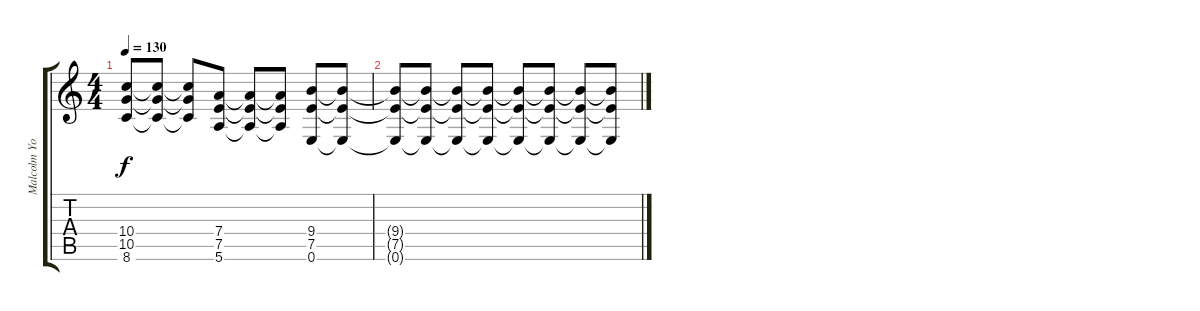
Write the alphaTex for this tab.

\track ("Malcolm Young" "Malcolm Yo") {instrument distortionguitar}
\staff {score tabs}
\tuning (E4 B3 G3 D3 A2 E2) {hide}
\ts (4 4)
\tempo 130
\clef g2
\ks c
(10.4 10.5 8.6).8{dy f} (10.4{t} 10.5{t} 8.6{t}).8 (10.4{t} 10.5{t} 8.6{t}).8 (7.4 7.5 5.6).8 (7.4{t} 7.5{t} 5.6{t}).8 (7.4{t} 7.5{t} 5.6{t}).8 (9.4 7.5 0.6).8 (9.4{t} 7.5{t} 0.6{t}).8 |
(9.4{t} 7.5{t} 0.6{t}).8 (9.4{t} 7.5{t} 0.6{t}).8 (9.4{t} 7.5{t} 0.6{t}).8 (9.4{t} 7.5{t} 0.6{t}).8 (9.4{t} 7.5{t} 0.6{t}).8 (9.4{t} 7.5{t} 0.6{t}).8 (9.4{t} 7.5{t} 0.6{t}).8 (9.4{t} 7.5{t} 0.6{t}).8
